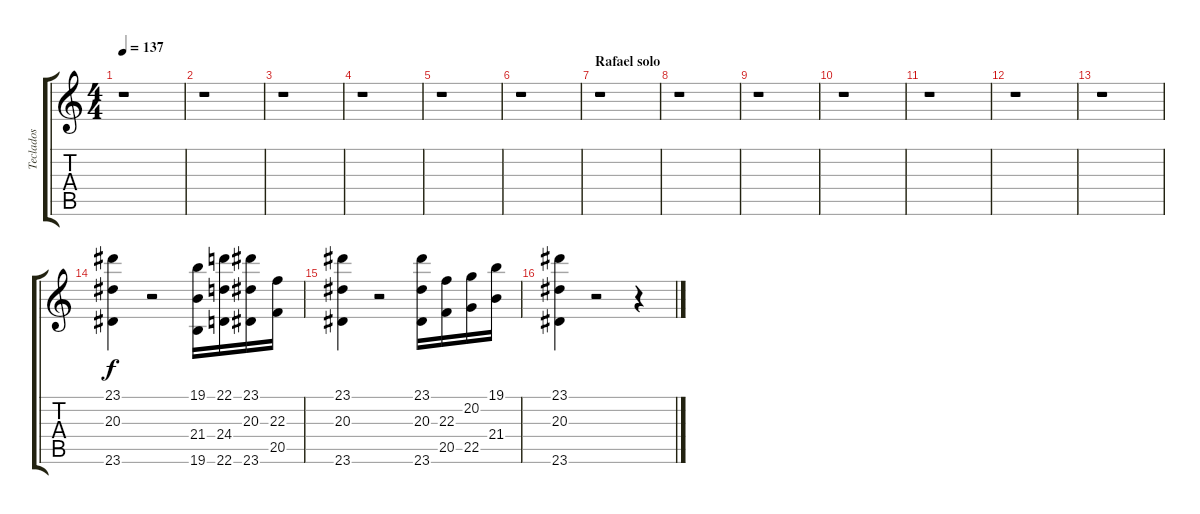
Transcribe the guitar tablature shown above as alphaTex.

\track ("Teclados" "Teclados") {instrument synthstrings1}
\staff {score tabs}
\tuning (E4 B3 G3 D3 A2 E2) {hide}
\ts (4 4)
\tempo 137
\clef g2
\ks c
r.1{dy f} |
r.1 |
r.1 |
r.1 |
r.1 |
r.1 |
\section ("" "Rafael solo")
r.1 |
r.1 |
r.1 |
r.1 |
r.1 |
r.1 |
r.1 |
(23.1 20.3 23.6).4 r.2 (19.1 21.4 19.6).16 (22.1 24.4 22.6).16 (23.1 20.3 23.6).16 (22.3 20.5).16 |
(23.1 20.3 23.6).4 r.2 (23.1 20.3 23.6).16 (22.3 20.5).16 (20.2 22.5).16 (19.1 21.4).16 |
(23.1 20.3 23.6).4 r.2 r.4
